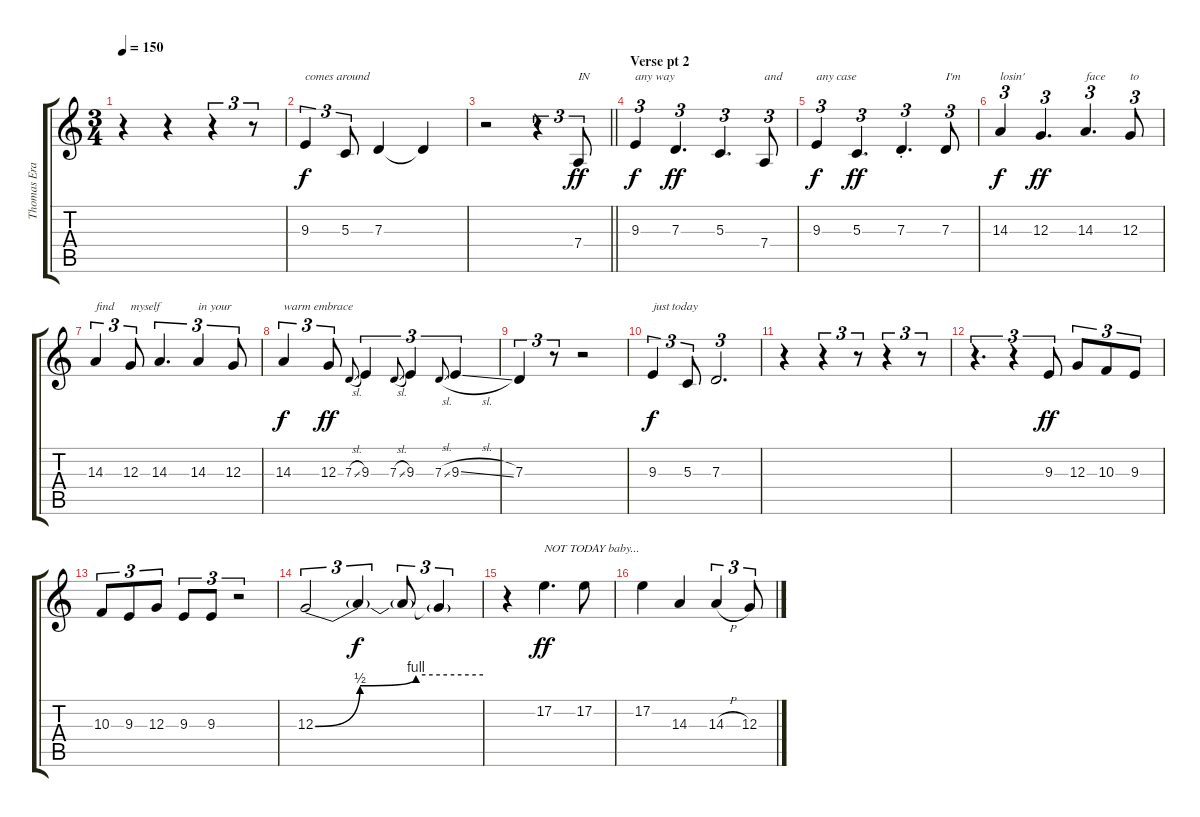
\track ("Thomas Erak" "Thomas Era") {instrument lead6voice}
\staff {score tabs}
\tuning (E4 B3 G3 D3 A2 E2) {hide}
\ts (3 4)
\tempo 150
\clef g2
\ks c
r.4{dy f} r.4 r.4{tu (3 2)} r.8{tu (3 2)} |
9.3.4{tu (3 2) txt "comes around"} 5.3.8{tu (3 2)} 7.3.4 7.3{t}.4 |
\barLineRight lightlight
r.2 r.4{tu (3 2)} 7.4.8{tu (3 2) txt "IN" dy ff} |
\section ("" "Verse pt 2")
9.3.4{tu (3 2) txt "any way" dy f} 7.3.4{d tu (3 2) dy ff} 5.3.4{d tu (3 2)} 7.4.8{tu (3 2) txt "and"} |
9.3.4{tu (3 2) txt "any case" dy f} 5.3.4{d tu (3 2) dy ff} 7.3{st}.4{d tu (3 2)} 7.3.8{tu (3 2) txt "I'm"} |
14.3.4{tu (3 2) txt "losin'" dy f} 12.3.4{d tu (3 2) dy ff} 14.3.4{d tu (3 2) txt "face"} 12.3.8{tu (3 2) txt "to"} |
14.3.4{tu (3 2) txt "find"} 12.3.8{tu (3 2) txt "myself"} 14.3.4{d tu (3 2)} 14.3.4{tu (3 2) txt "in your"} 12.3.8{tu (3 2)} |
14.3.4{tu (3 2) txt "warm embrace" dy f} 12.3.8{tu (3 2) dy ff} 7.3{sl}.8{gr onbeat} 9.3.4{tu (3 2)} 7.3{sl}.8{gr onbeat} 9.3.4{tu (3 2)} 7.3{sl}.8{gr onbeat} 9.3{sl}.4{tu (3 2)} |
7.3.4{tu (3 2)} r.8{tu (3 2)} r.2 |
9.3.4{tu (3 2) txt "just today" dy f} 5.3.8{tu (3 2)} 7.3.2{d tu (3 2)} |
r.4 r.4{tu (3 2)} r.8{tu (3 2)} r.4{tu (3 2)} r.8{tu (3 2)} |
r.4{d tu (3 2)} r.4{tu (3 2)} 9.3.8{tu (3 2) dy ff} 12.3.8{tu (3 2)} 10.3.8{tu (3 2)} 9.3.8{tu (3 2)} |
10.3.8{tu (3 2)} 9.3.8{tu (3 2)} 12.3.8{tu (3 2)} 9.3.8{tu (3 2)} 9.3.8{tu (3 2)} r.2{tu (3 2)} |
12.3{be (custom 0 0 16 2 36 4 60 4)}.2{tu (3 2)} 12.3{t}.4{tu (3 2) dy f} 12.3{t}.8{tu (3 2)} 12.3{t}.4{tu (3 2)} |
r.4 17.2.4{d txt "NOT TODAY baby..." dy ff} 17.2.8 |
17.2.4 14.3.4 14.3{h}.4{tu (3 2)} 12.3.8{tu (3 2)}
